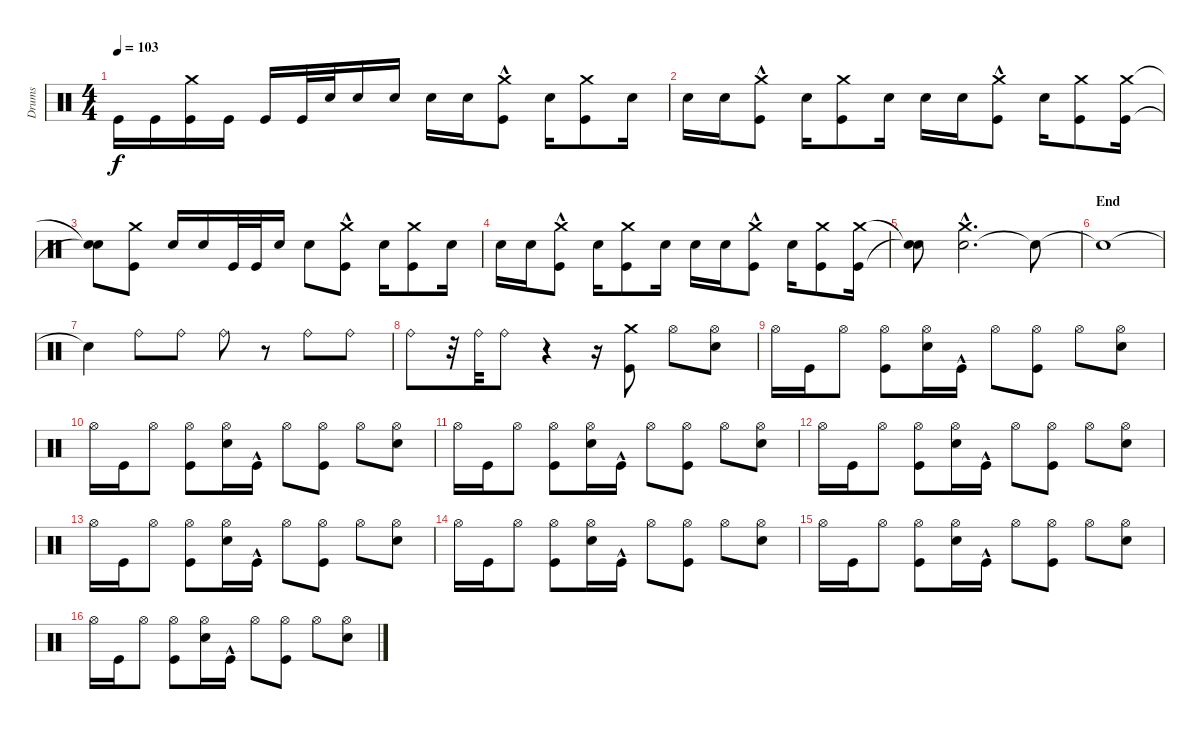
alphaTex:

\track ("Drums" "Drums") {instrument percussion}
\staff {score}
\articulation defaults
\ts (4 4)
\tempo 103
\clef neutral
\ks c "Kick (hit)".16{dy f} "Kick (hit)".16
("Kick (hit)" "Crash medium (hit)").16 "Kick (hit)".16 "Kick (hit)".16 "Kick (hit)".32 "Electric Snare (hit)".32 "Electric Snare (hit)".16 "Electric Snare (hit)".16 "Electric Snare (hit)".16 "Electric Snare (hit)".16 ("Kick (hit)"{hac} "Crash medium (hit)").8 "Electric Snare (hit)".16 ("Kick (hit)" "Crash medium (hit)").8 "Electric Snare (hit)".16 |
"Electric Snare (hit)".16 "Electric Snare (hit)".16 ("Kick (hit)"{hac} "Crash medium (hit)").8 "Electric Snare (hit)".16 ("Crash medium (hit)" "Kick (hit)").8 "Electric Snare (hit)".16 "Electric Snare (hit)".16 "Electric Snare (hit)".16 ("Kick (hit)"{hac} "Crash medium (hit)").8 "Electric Snare (hit)".16 ("Kick (hit)" "Crash medium (hit)").8 ("Kick (hit)" "Crash medium (hit)").16 |
("Snare (hit)"{t} "Snare (hit)"{t}).8 ("Kick (hit)" "Crash medium (hit)").8 "Electric Snare (hit)".16 "Electric Snare (hit)".16 "Kick (hit)".32 "Kick (hit)".32 "Electric Snare (hit)".16 "Electric Snare (hit)".8 ("Kick (hit)"{hac} "Crash medium (hit)").8 "Electric Snare (hit)".16 ("Kick (hit)" "Crash medium (hit)").8 "Electric Snare (hit)".16 |
"Electric Snare (hit)".16 "Electric Snare (hit)".16 ("Kick (hit)"{hac} "Crash medium (hit)").8 "Electric Snare (hit)".16 ("Crash medium (hit)" "Kick (hit)").8 "Electric Snare (hit)".16 "Electric Snare (hit)".16 "Electric Snare (hit)".16 ("Kick (hit)"{hac} "Crash medium (hit)").8 "Electric Snare (hit)".16 ("Kick (hit)" "Crash medium (hit)").8 ("Kick (hit)" "Crash medium (hit)").16 |
("Snare (hit)"{t} "Snare (hit)"{t}).8 ("Electric Snare (hit)" "Crash medium (hit)"{hac}).2{d} "Snare (hit)"{t}.8 |
\section ("" "End")
"Snare (hit)"{t}.1 |
"Snare (hit)"{t}.4 "Ride (bell)".8 "Ride (bell)".8 "Ride (bell)".8 r.8 "Ride (bell)".8 "Ride (bell)".8 |
"Ride (bell)".8 r.32 "Ride (bell)".32 "Ride (bell)".8 r.4 r.16 ("Kick (hit)" "Crash medium (hit)").8 "Hi-Hat (open)".8 ("Electric Snare (hit)" "Hi-Hat (open)").8 |
"Hi-Hat (open)".16 "Kick (hit)".16 "Hi-Hat (open)".8 ("Kick (hit)" "Hi-Hat (open)").8 ("Electric Snare (hit)" "Hi-Hat (open)").16 "Kick (hit)"{hac}.16 "Hi-Hat (open)".8 ("Kick (hit)" "Hi-Hat (open)").8 "Hi-Hat (open)".8 ("Electric Snare (hit)" "Hi-Hat (open)").8 |
"Hi-Hat (open)".16 "Kick (hit)".16 "Hi-Hat (open)".8 ("Kick (hit)" "Hi-Hat (open)").8 ("Electric Snare (hit)" "Hi-Hat (open)").16 "Kick (hit)"{hac}.16 "Hi-Hat (open)".8 ("Kick (hit)" "Hi-Hat (open)").8 "Hi-Hat (open)".8 ("Electric Snare (hit)" "Hi-Hat (open)").8 |
"Hi-Hat (open)".16 "Kick (hit)".16 "Hi-Hat (open)".8 ("Kick (hit)" "Hi-Hat (open)").8 ("Electric Snare (hit)" "Hi-Hat (open)").16 "Kick (hit)"{hac}.16 "Hi-Hat (open)".8 ("Kick (hit)" "Hi-Hat (open)").8 "Hi-Hat (open)".8 ("Electric Snare (hit)" "Hi-Hat (open)").8 |
"Hi-Hat (open)".16 "Kick (hit)".16 "Hi-Hat (open)".8 ("Kick (hit)" "Hi-Hat (open)").8 ("Electric Snare (hit)" "Hi-Hat (open)").16 "Kick (hit)"{hac}.16 "Hi-Hat (open)".8 ("Kick (hit)" "Hi-Hat (open)").8 "Hi-Hat (open)".8 ("Electric Snare (hit)" "Hi-Hat (open)").8 |
"Hi-Hat (open)".16 "Kick (hit)".16 "Hi-Hat (open)".8 ("Kick (hit)" "Hi-Hat (open)").8 ("Electric Snare (hit)" "Hi-Hat (open)").16 "Kick (hit)"{hac}.16 "Hi-Hat (open)".8 ("Kick (hit)" "Hi-Hat (open)").8 "Hi-Hat (open)".8 ("Electric Snare (hit)" "Hi-Hat (open)").8 |
"Hi-Hat (open)".16 "Kick (hit)".16 "Hi-Hat (open)".8 ("Kick (hit)" "Hi-Hat (open)").8 ("Electric Snare (hit)" "Hi-Hat (open)").16 "Kick (hit)"{hac}.16 "Hi-Hat (open)".8 ("Kick (hit)" "Hi-Hat (open)").8 "Hi-Hat (open)".8 ("Electric Snare (hit)" "Hi-Hat (open)").8 |
"Hi-Hat (open)".16 "Kick (hit)".16 "Hi-Hat (open)".8 ("Kick (hit)" "Hi-Hat (open)").8 ("Electric Snare (hit)" "Hi-Hat (open)").16 "Kick (hit)"{hac}.16 "Hi-Hat (open)".8 ("Kick (hit)" "Hi-Hat (open)").8 "Hi-Hat (open)".8 ("Electric Snare (hit)" "Hi-Hat (open)").8 |
"Hi-Hat (open)".16 "Kick (hit)".16 "Hi-Hat (open)".8 ("Kick (hit)" "Hi-Hat (open)").8 ("Electric Snare (hit)" "Hi-Hat (open)").16 "Kick (hit)"{hac}.16 "Hi-Hat (open)".8 ("Kick (hit)" "Hi-Hat (open)").8 "Hi-Hat (open)".8 ("Electric Snare (hit)" "Hi-Hat (open)").8
